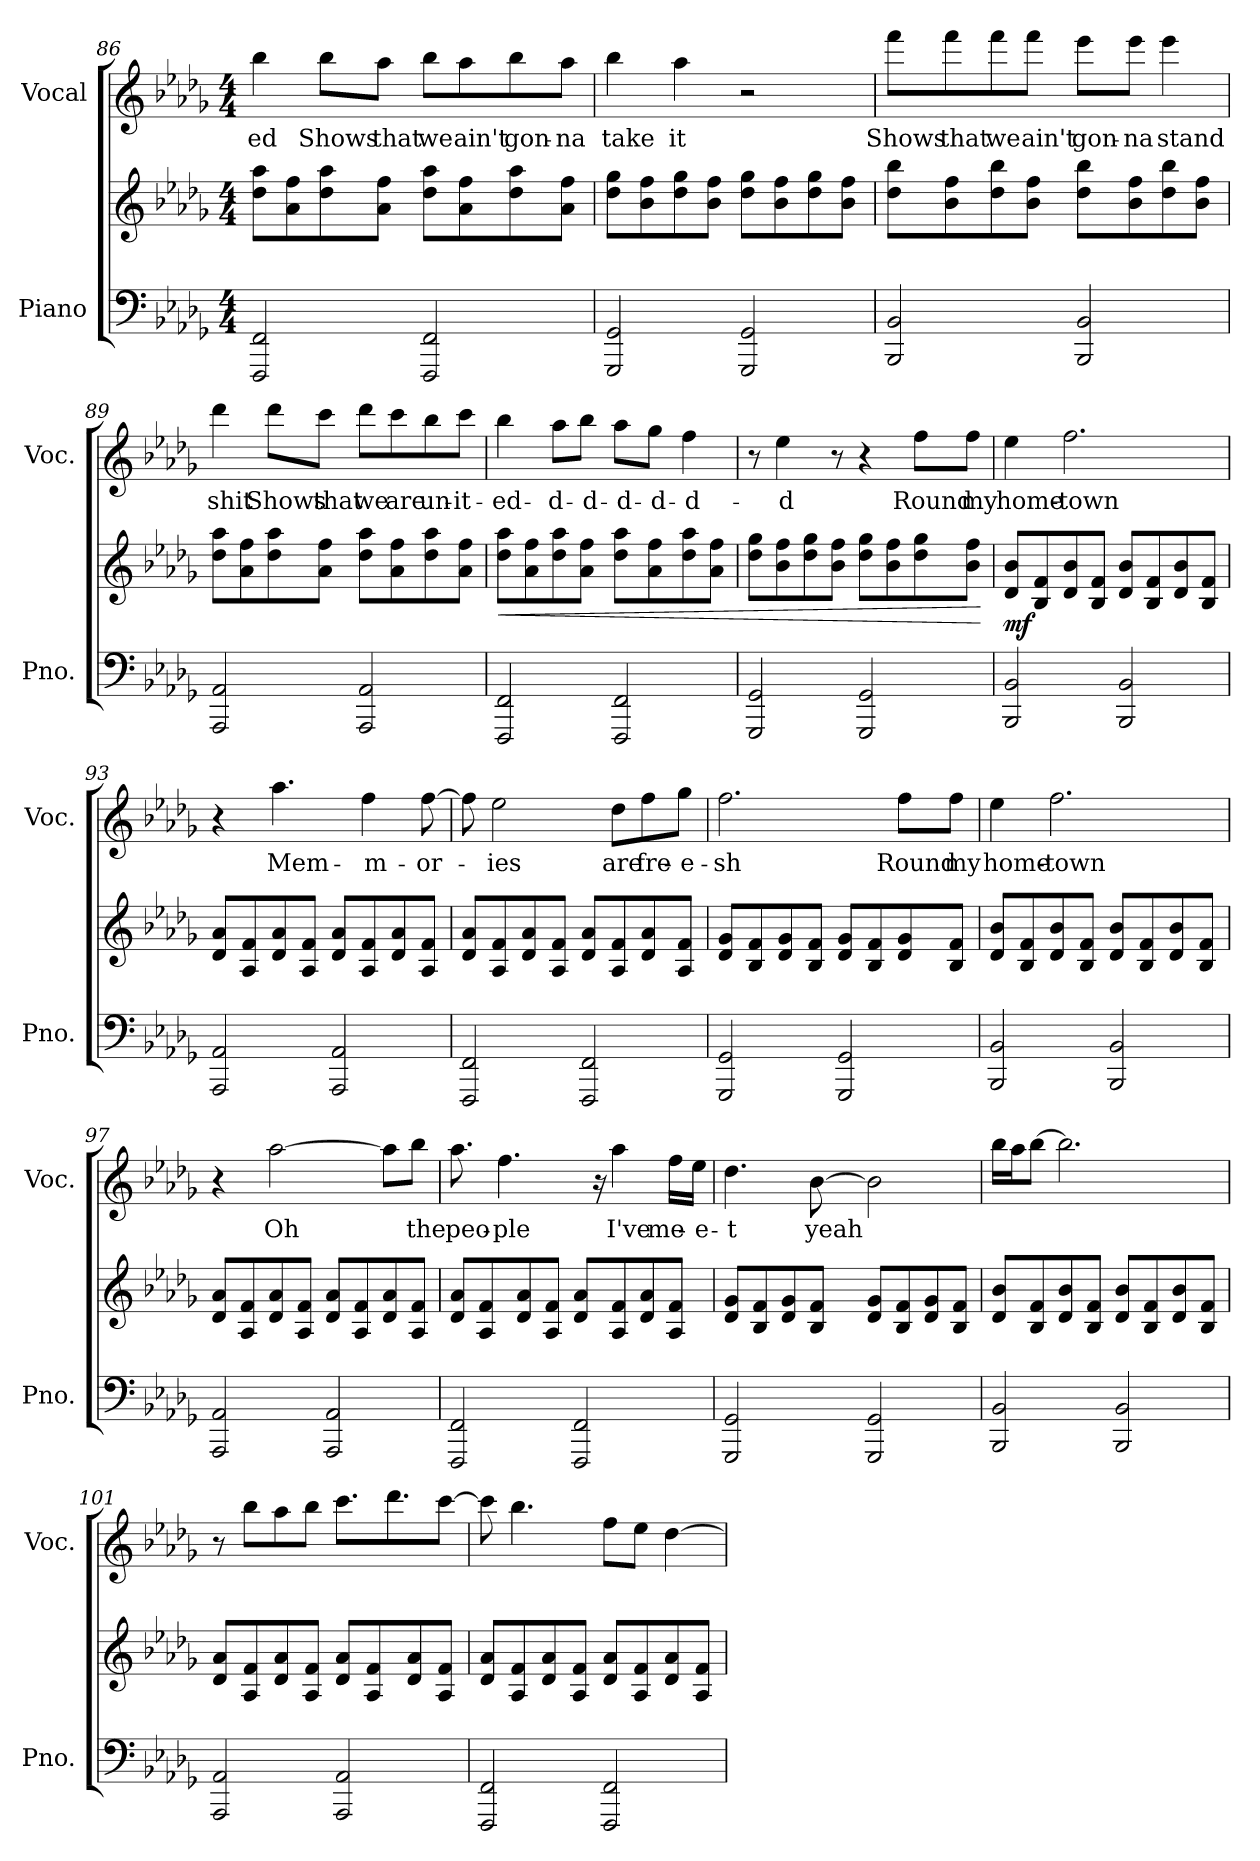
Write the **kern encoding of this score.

**kern	**text	**text	**kern	**dynam	**kern	**text
*part2	*part2	*part2	*part2	*part2	*part1	*part1
*staff3	*staff3	*staff3	*staff2	*staff2/3	*staff1	*staff1
*I"Piano	*	*	*	*	*I"Vocal	*
*I'Pno.	*	*	*	*	*I'Voc.	*
*clefF4	*	*	*clefG2	*	*clefG2	*
*k[b-e-a-d-g-]	*	*	*k[b-e-a-d-g-]	*	*k[b-e-a-d-g-]	*
*M4/4	*	*	*M4/4	*	*M4/4	*
=86	=86	=86	=86	=86	=86	=86
2FFF/ 2FF/	.	.	8dd-\ 8aa-\L	.	4bb-\	-ed
.	.	.	8a-\ 8ff\	.	.	.
.	.	.	8dd-\ 8aa-\	.	8bb-\L	Shows
.	.	.	8a-\ 8ff\J	.	8aa-\J	that
2FFF/ 2FF/	.	.	8dd-\ 8aa-\L	.	8bb-\L	we
.	.	.	8a-\ 8ff\	.	8aa-\	ain't
.	.	.	8dd-\ 8aa-\	.	8bb-\	gon-
.	.	.	8a-\ 8ff\J	.	8aa-\J	-na
=87	=87	=87	=87	=87	=87	=87
2GGG-/ 2GG-/	.	.	8dd-\ 8gg-\L	.	4bb-\	take
.	.	.	8b-\ 8ff\	.	.	.
.	.	.	8dd-\ 8gg-\	.	4aa-\	it
.	.	.	8b-\ 8ff\J	.	.	.
2GGG-/ 2GG-/	.	.	8dd-\ 8gg-\L	.	2r	.
.	.	.	8b-\ 8ff\	.	.	.
.	.	.	8dd-\ 8gg-\	.	.	.
.	.	.	8b-\ 8ff\J	.	.	.
!!LO:PB:g=z
=88	=88	=88	=88	=88	=88	=88
2BBB-/ 2BB-/	.	.	8dd-\ 8bb-\L	.	8fff\L	Shows
.	.	.	8b-\ 8ff\	.	8fff\	that
.	.	.	8dd-\ 8bb-\	.	8fff\	we
.	.	.	8b-\ 8ff\J	.	8fff\J	ain't
2BBB-/ 2BB-/	.	.	8dd-\ 8bb-\L	.	8eee-\L	gon-
.	.	.	8b-\ 8ff\	.	8eee-\J	-na
.	.	.	8dd-\ 8bb-\	.	4eee-\	stand
.	.	.	8b-\ 8ff\J	.	.	.
=89	=89	=89	=89	=89	=89	=89
2AAA-/ 2AA-/	.	.	8dd-\ 8aa-\L	.	4ddd-\	shit
.	.	.	8a-\ 8ff\	.	.	.
.	.	.	8dd-\ 8aa-\	.	8ddd-\L	Shows
.	.	.	8a-\ 8ff\J	.	8ccc\J	that
2AAA-/ 2AA-/	.	.	8dd-\ 8aa-\L	.	8ddd-\L	we
.	.	.	8a-\ 8ff\	.	8ccc\	are
.	.	.	8dd-\ 8aa-\	.	8bb-\	un-
.	.	.	8a-\ 8ff\J	.	8ccc\J	-it-
=90	=90	=90	=90	=90	=90	=90
!	!	!	!	!LO:HP:b	!	!
2FFF/ 2FF/	.	.	8dd-\ 8aa-\L	<	4bb-\	-ed-
.	.	.	8a-\ 8ff\	.	.	.
.	.	.	8dd-\ 8aa-\	.	8aa-\L	-d-
.	.	.	8a-\ 8ff\J	.	8bb-\J	-d-
2FFF/ 2FF/	.	.	8dd-\ 8aa-\L	.	8aa-\L	-d-
.	.	.	8a-\ 8ff\	.	8gg-\J	-d-
.	.	.	8dd-\ 8aa-\	.	4ff\	-d-
.	.	.	8a-\ 8ff\J	.	.	.
!!LO:LB:g=z
=91	=91	=91	=91	=91	=91	=91
2GGG-/ 2GG-/	.	.	8dd-\ 8gg-\L	.	8r	.
.	.	.	8b-\ 8ff\	.	4ee-\	-d
.	.	.	8dd-\ 8gg-\	.	.	.
.	.	.	8b-\ 8ff\J	.	8r	.
2GGG-/ 2GG-/	.	.	8dd-\ 8gg-\L	.	4r	.
.	.	.	8b-\ 8ff\	.	.	.
.	.	.	8dd-\ 8gg-\	.	8ff\L	Round
.	.	.	8b-\ 8ff\J	.	8ff\J	my
.	.	.	.	[	.	.
=92	=92	=92	=92	=92	=92	=92
!	!	!	!	!LO:DY:b	!	!
2BBB-/ 2BB-/	.	.	8d-/ 8b-/L	mf	4ee-\	home-
.	.	.	8B-/ 8f/	.	.	.
.	.	.	8d-/ 8b-/	.	2.ff\	-town
.	.	.	8B-/ 8f/J	.	.	.
2BBB-/ 2BB-/	.	.	8d-/ 8b-/L	.	.	.
.	.	.	8B-/ 8f/	.	.	.
.	.	.	8d-/ 8b-/	.	.	.
.	.	.	8B-/ 8f/J	.	.	.
=93	=93	=93	=93	=93	=93	=93
2AAA-/ 2AA-/	.	.	8d-/ 8a-/L	.	4r	.
.	.	.	8A-/ 8f/	.	.	.
.	.	.	8d-/ 8a-/	.	4.aa-\	Mem-
.	.	.	8A-/ 8f/J	.	.	.
2AAA-/ 2AA-/	.	.	8d-/ 8a-/L	.	.	.
.	.	.	8A-/ 8f/	.	4ff\	-m-
.	.	.	8d-/ 8a-/	.	.	.
.	.	.	8A-/ 8f/J	.	[8ff\	-or-
=94	=94	=94	=94	=94	=94	=94
2FFF/ 2FF/	.	.	8d-/ 8a-/L	.	8ff\]	.
.	.	.	8A-/ 8f/	.	2ee-\	-ies
.	.	.	8d-/ 8a-/	.	.	.
.	.	.	8A-/ 8f/J	.	.	.
2FFF/ 2FF/	.	.	8d-/ 8a-/L	.	.	.
.	.	.	8A-/ 8f/	.	8dd-\L	are
.	.	.	8d-/ 8a-/	.	8ff\	fre-
.	.	.	8A-/ 8f/J	.	8gg-\J	-e-
!!LO:LB:g=z
=95	=95	=95	=95	=95	=95	=95
2GGG-/ 2GG-/	.	.	8d-/ 8g-/L	.	2.ff\	-sh
.	.	.	8B-/ 8f/	.	.	.
.	.	.	8d-/ 8g-/	.	.	.
.	.	.	8B-/ 8f/J	.	.	.
2GGG-/ 2GG-/	.	.	8d-/ 8g-/L	.	.	.
.	.	.	8B-/ 8f/	.	.	.
.	.	.	8d-/ 8g-/	.	8ff\L	Round
.	.	.	8B-/ 8f/J	.	8ff\J	my
=96	=96	=96	=96	=96	=96	=96
2BBB-/ 2BB-/	.	.	8d-/ 8b-/L	.	4ee-\	home-
.	.	.	8B-/ 8f/	.	.	.
.	.	.	8d-/ 8b-/	.	2.ff\	-town
.	.	.	8B-/ 8f/J	.	.	.
2BBB-/ 2BB-/	.	.	8d-/ 8b-/L	.	.	.
.	.	.	8B-/ 8f/	.	.	.
.	.	.	8d-/ 8b-/	.	.	.
.	.	.	8B-/ 8f/J	.	.	.
=97	=97	=97	=97	=97	=97	=97
2AAA-/ 2AA-/	.	.	8d-/ 8a-/L	.	4r	.
.	.	.	8A-/ 8f/	.	.	.
.	.	.	8d-/ 8a-/	.	[2aa-\	Oh
.	.	.	8A-/ 8f/J	.	.	.
2AAA-/ 2AA-/	.	.	8d-/ 8a-/L	.	.	.
.	.	.	8A-/ 8f/	.	.	.
.	.	.	8d-/ 8a-/	.	8aa-\L]	.
.	.	.	8A-/ 8f/J	.	8bb-\J	the
=98	=98	=98	=98	=98	=98	=98
2FFF/ 2FF/	.	.	8d-/ 8a-/L	.	8.aa-\	peo-
.	.	.	8A-/ 8f/	.	.	.
.	.	.	.	.	4.ff\	-ple
.	.	.	8d-/ 8a-/	.	.	.
.	.	.	8A-/ 8f/J	.	.	.
2FFF/ 2FF/	.	.	8d-/ 8a-/L	.	.	.
.	.	.	.	.	16r	.
.	.	.	8A-/ 8f/	.	4aa-\	I've
.	.	.	8d-/ 8a-/	.	.	.
.	.	.	8A-/ 8f/J	.	16ff\LL	me-
.	.	.	.	.	16ee-\JJ	-e-
!!LO:PB:g=z
=99	=99	=99	=99	=99	=99	=99
2GGG-/ 2GG-/	.	.	8d-/ 8g-/L	.	4.dd-\	-t
.	.	.	8B-/ 8f/	.	.	.
.	.	.	8d-/ 8g-/	.	.	.
.	.	.	8B-/ 8f/J	.	[8b-\	yeah
2GGG-/ 2GG-/	.	.	8d-/ 8g-/L	.	2b-\]	.
.	.	.	8B-/ 8f/	.	.	.
.	.	.	8d-/ 8g-/	.	.	.
.	.	.	8B-/ 8f/J	.	.	.
=100	=100	=100	=100	=100	=100	=100
2BBB-/ 2BB-/	.	.	8d-/ 8b-/L	.	16bb-\LL	.
.	.	.	.	.	16aa-\J	.
.	.	.	8B-/ 8f/	.	[8bb-\J	.
.	.	.	8d-/ 8b-/	.	2.bb-\]	.
.	.	.	8B-/ 8f/J	.	.	.
2BBB-/ 2BB-/	.	.	8d-/ 8b-/L	.	.	.
.	.	.	8B-/ 8f/	.	.	.
.	.	.	8d-/ 8b-/	.	.	.
.	.	.	8B-/ 8f/J	.	.	.
=101	=101	=101	=101	=101	=101	=101
2AAA-/ 2AA-/	.	.	8d-/ 8a-/L	.	8r	.
.	.	.	8A-/ 8f/	.	8bb-\L	.
.	.	.	8d-/ 8a-/	.	8aa-\	.
.	.	.	8A-/ 8f/J	.	8bb-\J	.
2AAA-/ 2AA-/	.	.	8d-/ 8a-/L	.	8.ccc\L	.
.	.	.	8A-/ 8f/	.	.	.
.	.	.	.	.	8.ddd-\	.
.	.	.	8d-/ 8a-/	.	.	.
.	.	.	8A-/ 8f/J	.	[8ccc\J	.
=102	=102	=102	=102	=102	=102	=102
2FFF/ 2FF/	.	.	8d-/ 8a-/L	.	8ccc\]	.
.	.	.	8A-/ 8f/	.	4.bb-\	.
.	.	.	8d-/ 8a-/	.	.	.
.	.	.	8A-/ 8f/J	.	.	.
2FFF/ 2FF/	.	.	8d-/ 8a-/L	.	8ff\L	.
.	.	.	8A-/ 8f/	.	8ee-\J	.
.	.	.	8d-/ 8a-/	.	[4dd-\	.
.	.	.	8A-/ 8f/J	.	.	.
=	=	=	=	=	=	=
*-	*-	*-	*-	*-	*-	*-
